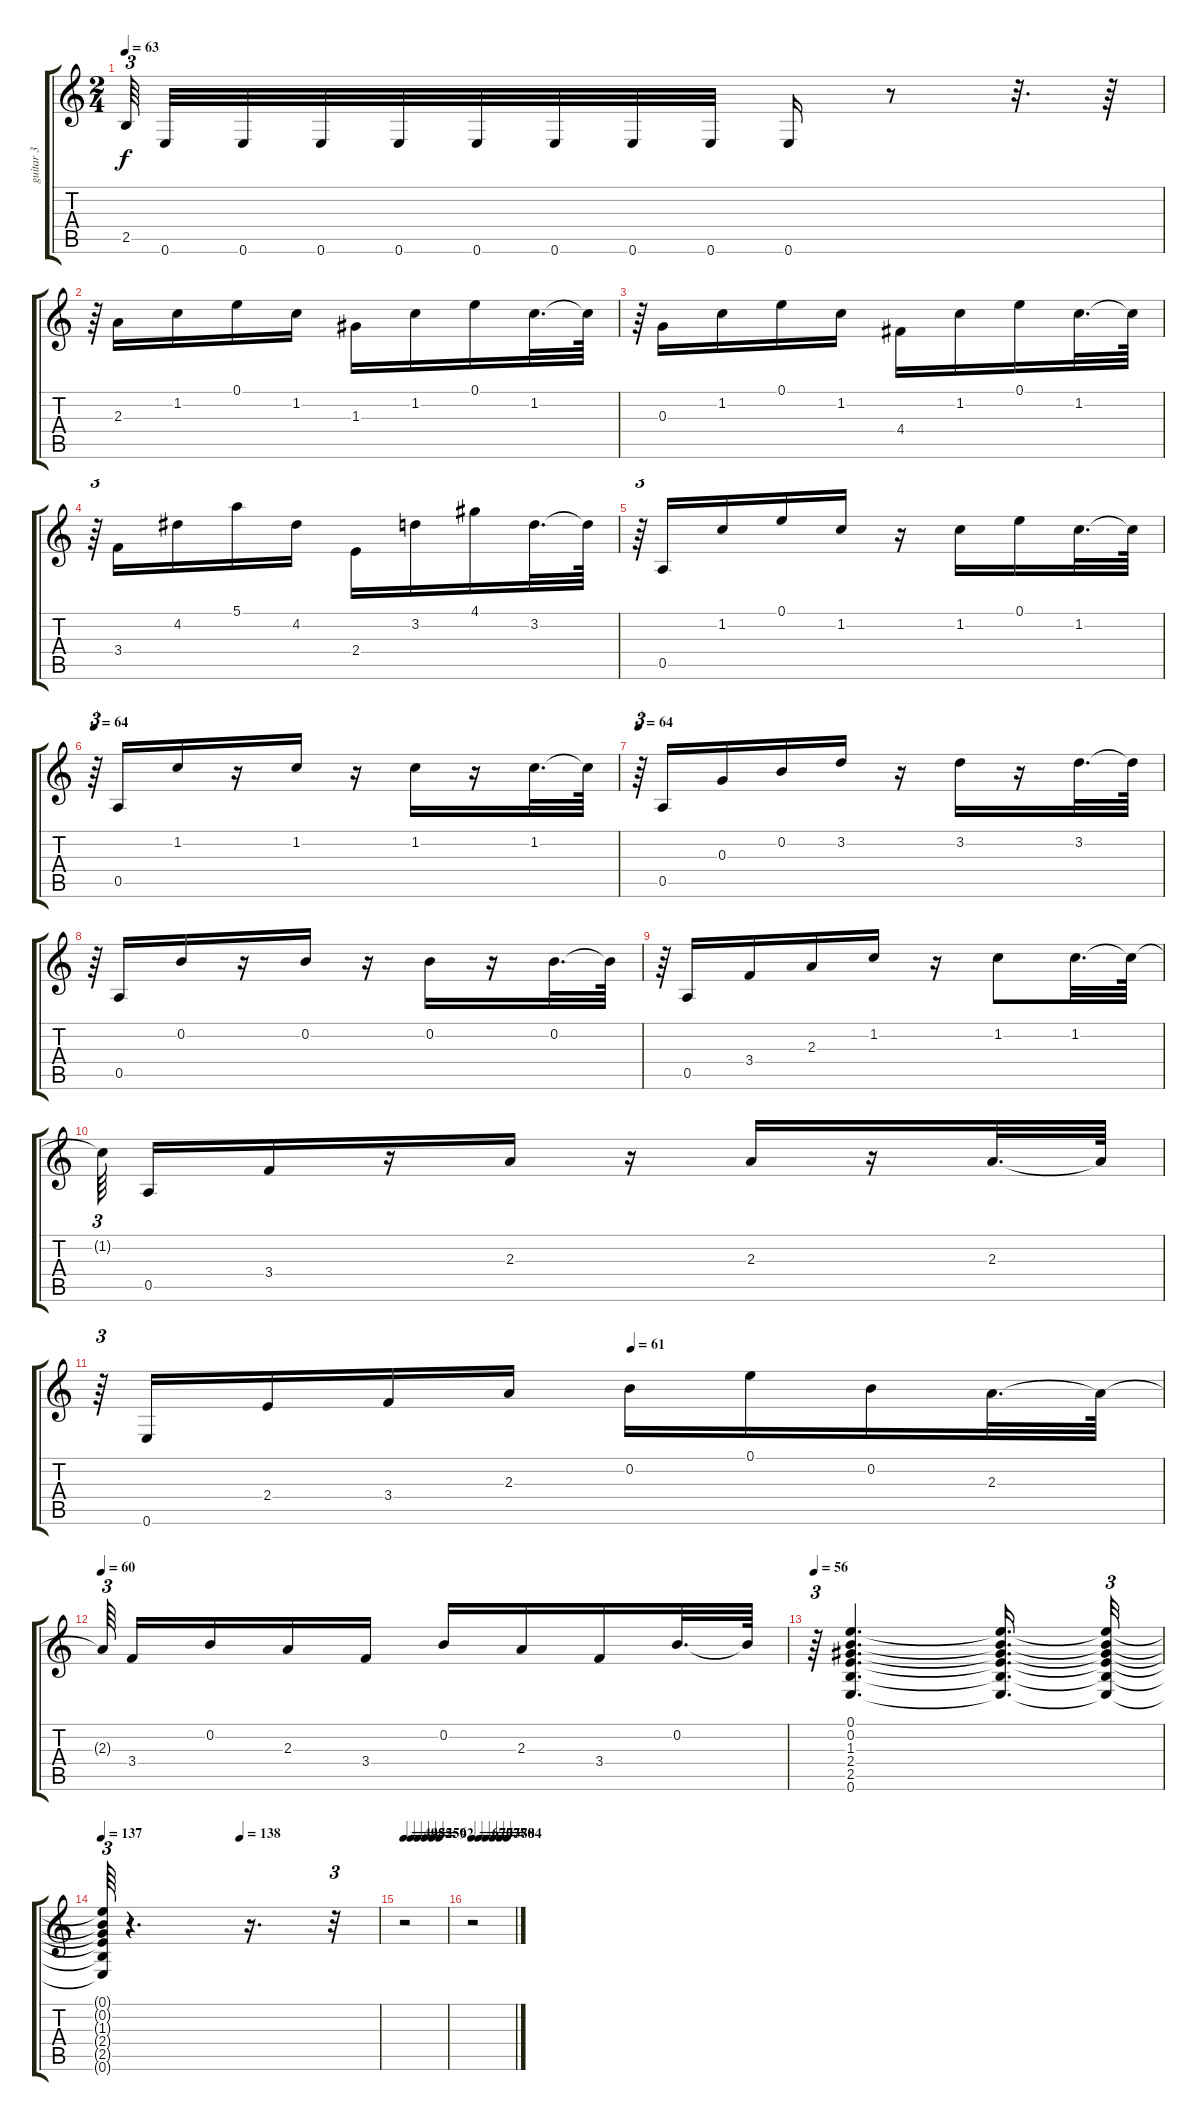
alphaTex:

\track ("guitar 3" "guitar 3") {instrument acousticguitarnylon}
\staff {score tabs}
\tuning (E4 B3 G3 D3 A2 E2) {hide}
\ts (2 4)
\tempo 63
\clef g2
\ks c
2.5{t}.64{tu (3 2) dy f beam splitsecondary} 0.6.32 0.6.32 0.6.32 0.6.32 0.6.32 0.6.32 0.6.32 0.6.32 0.6.16 r.8 r.32{d} r.64 |
r.64{tu (3 2)} 2.3.16 1.2.16 0.1.16 1.2.16 1.3.16 1.2.16 0.1.16 1.2.32{d} 1.2{t}.64 |
r.64{tu (3 2)} 0.3.16 1.2.16 0.1.16 1.2.16 4.4.16 1.2.16 0.1.16 1.2.32{d} 1.2{t}.64 |
r.64{tu (3 2)} 3.4.16 4.2.16 5.1.16 4.2.16 2.4.16 3.2.16 4.1.16 3.2.32{d} 3.2{t}.64 |
r.64{tu (3 2)} 0.5.16 1.2.16 0.1.16 1.2.16 r.16 1.2.16 0.1.16 1.2.32{d} 1.2{t}.64 |
\tempo 64
r.64{tu (3 2)} 0.5.16 1.2.16 r.16 1.2.16 r.16 1.2.16 r.16 1.2.32{d} 1.2{t}.64 |
\tempo 64
r.64{tu (3 2)} 0.5.16 0.3.16 0.2.16 3.2.16 r.16 3.2.16 r.16 3.2.32{d} 3.2{t}.64 |
r.64{tu (3 2)} 0.5.16 0.2.16 r.16 0.2.16 r.16 0.2.16 r.16 0.2.32{d} 0.2{t}.64 |
r.64{tu (3 2)} 0.5.16 3.4.16 2.3.16 1.2.16 r.16 1.2.8 1.2.32{d} 1.2{t}.64 |
1.2{t}.64{tu (3 2) beam splitsecondary} 0.5.16 3.4.16 r.16 2.3.16 r.16 2.3.16 r.16 2.3.32{d} 2.3{t}.64 |
\tempo (61 0.5)
r.64{tu (3 2)} 0.6.16 2.4.16 3.4.16 2.3.16 0.2.16 0.1.16 0.2.16 2.3.32{d} 2.3{t}.64 |
\tempo 60
2.3{t}.64{tu (3 2) beam splitsecondary} 3.4.16 0.2.16 2.3.16 3.4.16 0.2.16 2.3.16 3.4.16 0.2.32{d} 0.2{t}.64 |
\tempo 56
r.64{tu (3 2)} (0.1 0.2 1.3 2.4 2.5 0.6).4{d} (0.1{t} 0.2{t} 1.3{t} 2.4{t} 2.5{t} 0.6{t}).16{d} (0.1{t} 0.2{t} 1.3{t} 2.4{t} 2.5{t} 0.6{t}).32{tu (3 2)} |
\tempo 137
\tempo (138 0.5)
(0.1{t} 0.2{t} 1.3{t} 2.4{t} 2.5{t} 0.6{t}).64{tu (3 2)} r.4{d} r.16{d} r.32{tu (3 2)} |
\tempo 49
\tempo (48 0.16666666666666666)
\tempo (52 0.3333333333333333)
\tempo (55 0.5)
\tempo (59 0.6666666666666666)
\tempo (62 0.8333333333333334)
r.2 |
\tempo 67
\tempo (70 0.16666666666666666)
\tempo (73 0.3333333333333333)
\tempo (77 0.5)
\tempo (80 0.6666666666666666)
\tempo (84 0.8333333333333334)
r.2
